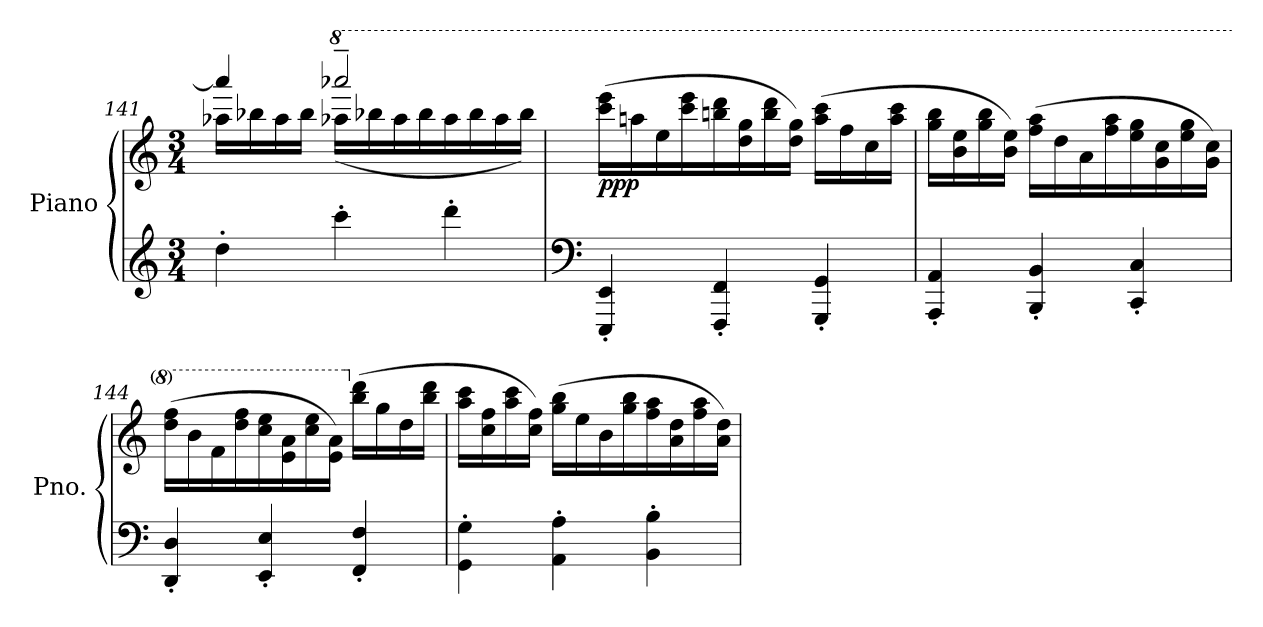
**kern	**kern	**dynam
*part1	*part1	*part1
*staff2	*staff1	*staff1/2
*I"Piano	*	*
*I'Pno.	*	*
*clefG2	*clefG2	*
*k[]	*k[]	*
*M3/4	*M3/4	*
=141	=141	=141
*	*^	*
4dd'\	4aaa-/]	16aa-X\LL	.
.	.	16bb-X\	.
.	.	16aa-\	.
.	.	16bb-\JJ	.
*	*8va	*	*
4ccc'\	2aaaa-X~/	(<16aaa-X\LL	.
.	.	16bbb-X\	.
.	.	16aaa-\	.
.	.	16bbb-\	.
4ddd'\	.	16aaa-\	.
.	.	16bbb-\	.
.	.	16aaa-\	.
.	.	16bbb-\JJ)	.
*	*v	*v	*
!!LO:LB:g=z
=142	=142	=142
*clefF4	*	*
*	*^	*
!	!	!	!LO:DY:b
*	*v	*v	*
4EEE/' 4EE/'	(>16cccc\ 16eeee\LL	ppp
.	16aaan\	.
.	16eee\	.
.	16cccc\ 16eeee\	.
4FFF/' 4FF/'	16bbbn\ 16dddd\	.
.	16ddd\ 16ggg\	.
.	16bbb\ 16dddd\	.
.	16ddd\ 16ggg\JJ)	.
4GGG/' 4GG/'	(>16aaa\ 16cccc\LL	.
.	16fff\	.
.	16ccc\	.
.	16aaa\ 16cccc\JJ	.
!!LO:LB:g=z
=143	=143	=143
4AAA/' 4AA/'	16ggg\ 16bbb\LL	.
.	16bb\ 16eee\	.
.	16ggg\ 16bbb\	.
.	16bb\ 16eee\JJ)	.
4BBB/' 4BB/'	(>16fff\ 16aaa\LL	.
.	16ddd\	.
.	16aa\	.
.	16fff\ 16aaa\	.
4CC/' 4C/'	16eee\ 16ggg\	.
.	16gg\ 16ccc\	.
.	16eee\ 16ggg\	.
.	16gg\ 16ccc\JJ)	.
=144	=144	=144
4DD/' 4D/'	(>16ddd\ 16fff\LL	.
.	16bb\	.
.	16ff\	.
.	16ddd\ 16fff\	.
4EE/' 4E/'	16ccc\ 16eee\	.
.	16ee\ 16aa\	.
.	16ccc\ 16eee\	.
.	16ee\ 16aa\JJ)	.
*	*X8va	*
4FF/' 4F/'	(>16bb\ 16ddd\LL	.
.	16gg\	.
.	16dd\	.
.	16bb\ 16ddd\JJ	.
=145	=145	=145
4GG\' 4G\'	16aa\ 16ccc\LL	.
.	16cc\ 16ff\	.
.	16aa\ 16ccc\	.
.	16cc\ 16ff\JJ)	.
4AA\' 4A\'	(>16gg\ 16bb\LL	.
.	16ee\	.
.	16b\	.
.	16gg\ 16bb\	.
4BB\' 4B\'	16ff\ 16aa\	.
!	!	!LO:DY:b
.	16a\ 16dd\	other-dynamics
.	16ff\ 16aa\	.
.	16a\ 16dd\JJ)	.
=	=	=
*-	*-	*-
